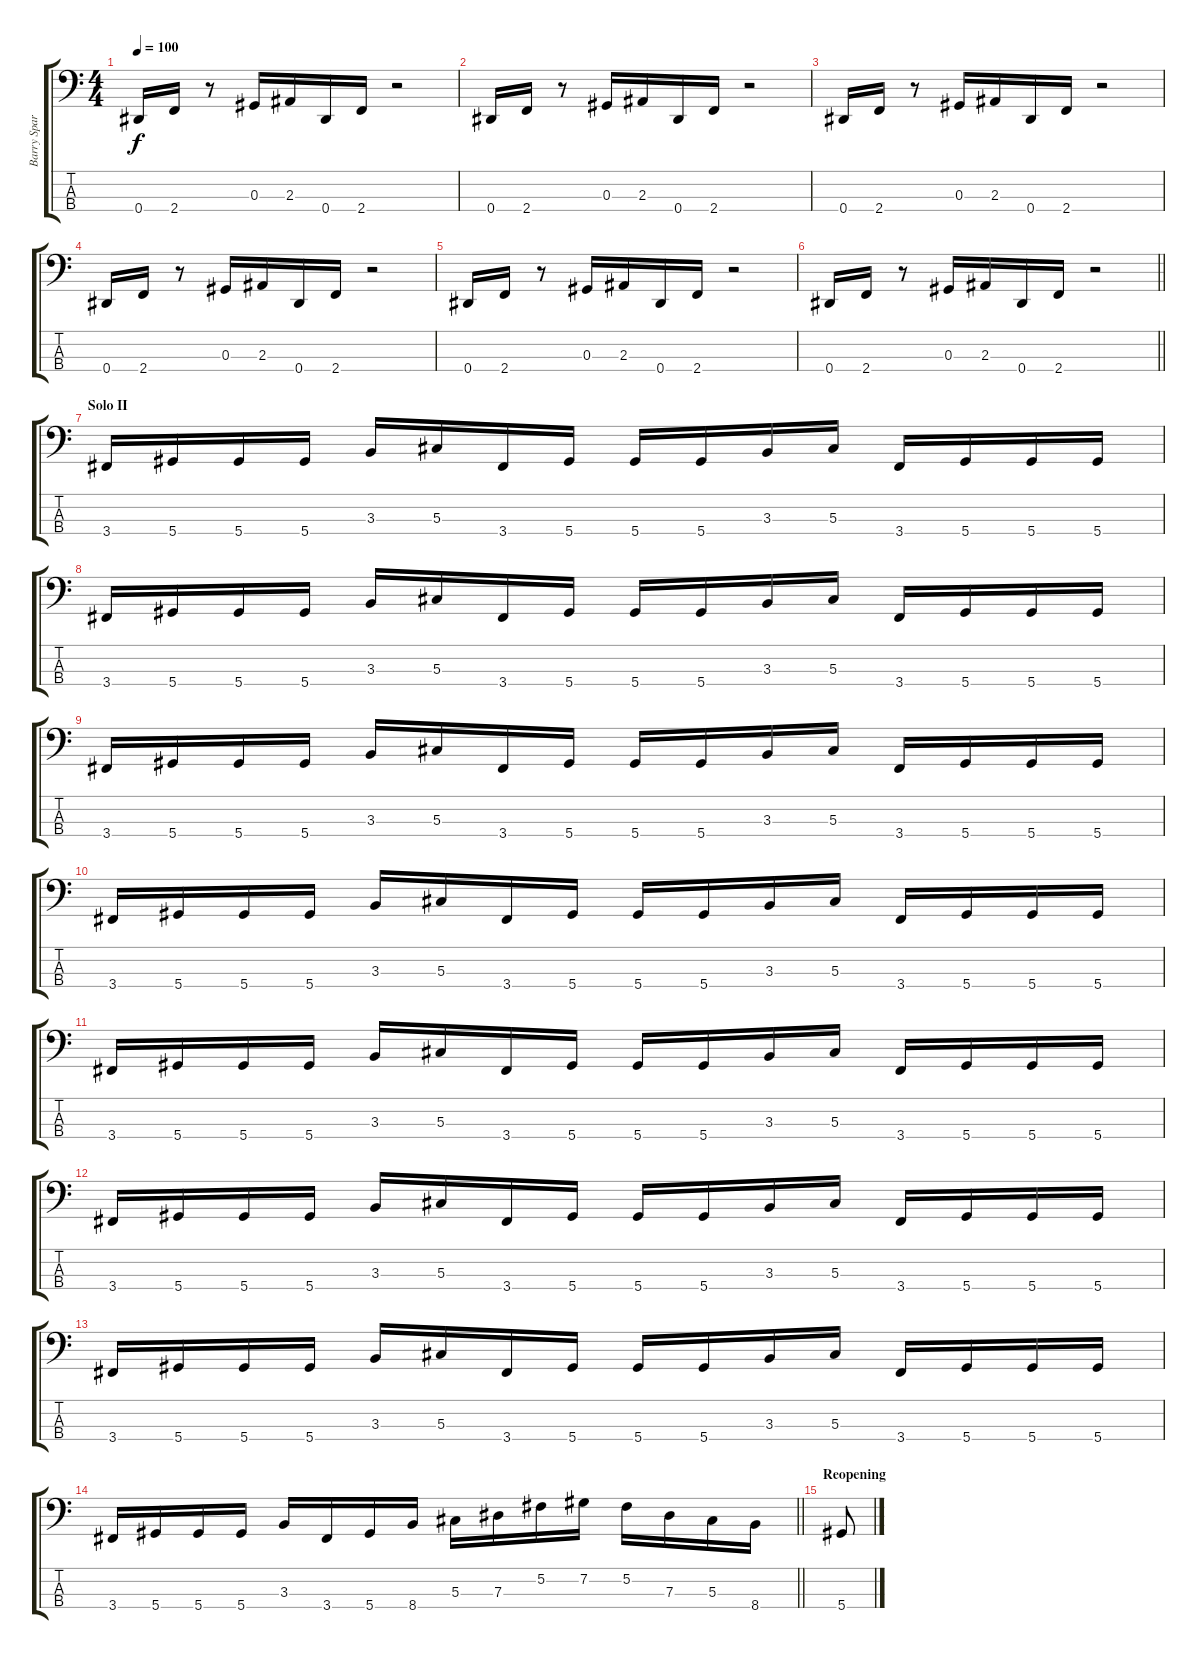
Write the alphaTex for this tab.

\track ("Barry Sparks" "Barry Spar") {instrument electricbassfinger}
\staff {score tabs}
\tuning (Gb2 Db2 Ab1 Eb1) {hide}
\ts (4 4)
\tempo 100
\clef f4
\ks c
0.4.16{dy f} 2.4.16 r.8 0.3.16 2.3.16 0.4.16 2.4.16 r.2 |
0.4.16 2.4.16 r.8 0.3.16 2.3.16 0.4.16 2.4.16 r.2 |
0.4.16 2.4.16 r.8 0.3.16 2.3.16 0.4.16 2.4.16 r.2 |
0.4.16 2.4.16 r.8 0.3.16 2.3.16 0.4.16 2.4.16 r.2 |
0.4.16 2.4.16 r.8 0.3.16 2.3.16 0.4.16 2.4.16 r.2 |
\barLineRight lightlight
0.4.16 2.4.16 r.8 0.3.16 2.3.16 0.4.16 2.4.16 r.2 |
\section ("" "Solo II")
3.4.16 5.4.16 5.4.16 5.4.16 3.3.16 5.3.16 3.4.16 5.4.16 5.4.16 5.4.16 3.3.16 5.3.16 3.4.16 5.4.16 5.4.16 5.4.16 |
3.4.16 5.4.16 5.4.16 5.4.16 3.3.16 5.3.16 3.4.16 5.4.16 5.4.16 5.4.16 3.3.16 5.3.16 3.4.16 5.4.16 5.4.16 5.4.16 |
3.4.16 5.4.16 5.4.16 5.4.16 3.3.16 5.3.16 3.4.16 5.4.16 5.4.16 5.4.16 3.3.16 5.3.16 3.4.16 5.4.16 5.4.16 5.4.16 |
3.4.16 5.4.16 5.4.16 5.4.16 3.3.16 5.3.16 3.4.16 5.4.16 5.4.16 5.4.16 3.3.16 5.3.16 3.4.16 5.4.16 5.4.16 5.4.16 |
3.4.16 5.4.16 5.4.16 5.4.16 3.3.16 5.3.16 3.4.16 5.4.16 5.4.16 5.4.16 3.3.16 5.3.16 3.4.16 5.4.16 5.4.16 5.4.16 |
3.4.16 5.4.16 5.4.16 5.4.16 3.3.16 5.3.16 3.4.16 5.4.16 5.4.16 5.4.16 3.3.16 5.3.16 3.4.16 5.4.16 5.4.16 5.4.16 |
3.4.16 5.4.16 5.4.16 5.4.16 3.3.16 5.3.16 3.4.16 5.4.16 5.4.16 5.4.16 3.3.16 5.3.16 3.4.16 5.4.16 5.4.16 5.4.16 |
\barLineRight lightlight
3.4.16 5.4.16 5.4.16 5.4.16 3.3.16 3.4.16 5.4.16 8.4.16 5.3.16 7.3.16 5.2.16 7.2.16 5.2.16 7.3.16 5.3.16 8.4.16 |
\section ("" "Reopening")
5.4.8
